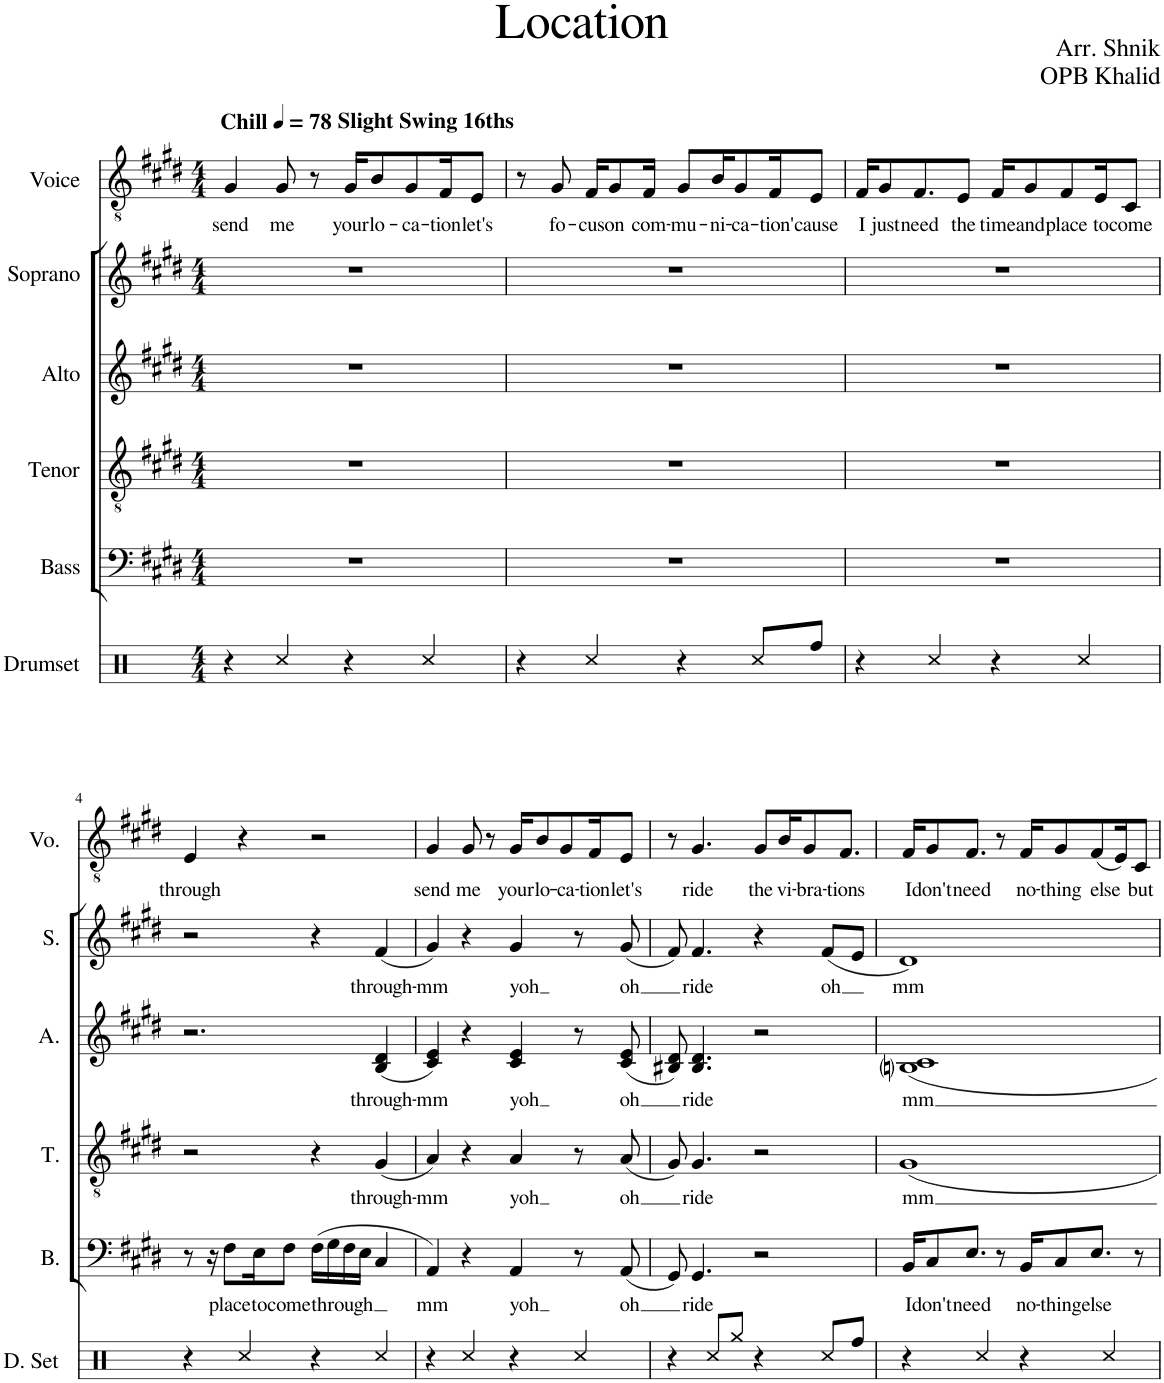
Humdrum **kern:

**kern	**kern	**text	**kern	**text	**kern	**text	**kern	**text	**kern	**text
*part6	*part5	*part5	*part4	*part4	*part3	*part3	*part2	*part2	*part1	*part1
*staff6	*staff5	*staff5	*staff4	*staff4	*staff3	*staff3	*staff2	*staff2	*staff1	*staff1
*I"Drumset	*I"Bass	*	*I"Tenor	*	*I"Alto	*	*I"Soprano	*	*I"Voice	*
*I'D. Set	*I'B.	*	*I'T.	*	*I'A.	*	*I'S.	*	*I'Vo.	*
*clefX	*clefF4	*	*clefGv2	*	*clefG2	*	*clefG2	*	*clefGv2	*
*k[f#c#g#d#]	*k[f#c#g#d#]	*	*k[f#c#g#d#]	*	*k[f#c#g#d#]	*	*k[f#c#g#d#]	*	*k[f#c#g#d#]	*
*M4/4	*M4/4	*	*M4/4	*	*M4/4	*	*M4/4	*	*M4/4	*
*MM78	*MM78	*	*MM78	*	*MM78	*	*MM78	*	*MM78	*
=1	=1	=1	=1	=1	=1	=1	=1	=1	=1	=1
!	!	!	!	!	!	!	!	!	!LO:TX:a:B:t=Chill	!
!	!	!	!	!	!	!	!	!	!LO:TX:a:B:t=Slight Swing 16ths	!
!	!	!	!	!	!	!	!	!	!	!LO:LY:b
4r	1r	.	1r	.	1r	.	1r	.	4G#/	send
!	!	!	!	!	!	!	!	!	!	!LO:LY:b
4Rcc/	.	.	.	.	.	.	.	.	8G#/	me
.	.	.	.	.	.	.	.	.	8r	.
!	!	!	!	!	!	!	!	!	!	!LO:LY:b
4r	.	.	.	.	.	.	.	.	16G#/KL	your
!	!	!	!	!	!	!	!	!	!	!LO:LY:b
.	.	.	.	.	.	.	.	.	8B/	lo-
!	!	!	!	!	!	!	!	!	!	!LO:LY:b
.	.	.	.	.	.	.	.	.	8G#/	-ca-
4Rcc/	.	.	.	.	.	.	.	.	.	.
!	!	!	!	!	!	!	!	!	!	!LO:LY:b
.	.	.	.	.	.	.	.	.	16F#/K	-tion
!	!	!	!	!	!	!	!	!	!	!LO:LY:b
.	.	.	.	.	.	.	.	.	8E/J	let's
=2	=2	=2	=2	=2	=2	=2	=2	=2	=2	=2
4r	1r	.	1r	.	1r	.	1r	.	8r	.
!	!	!	!	!	!	!	!	!	!	!LO:LY:b
.	.	.	.	.	.	.	.	.	8G#/	fo-
!	!	!	!	!	!	!	!	!	!	!LO:LY:b
4Rcc/	.	.	.	.	.	.	.	.	16F#/KL	-cus
!	!	!	!	!	!	!	!	!	!	!LO:LY:b
.	.	.	.	.	.	.	.	.	8G#/	on
!	!	!	!	!	!	!	!	!	!	!LO:LY:b
.	.	.	.	.	.	.	.	.	16F#/Jk	com-
!	!	!	!	!	!	!	!	!	!	!LO:LY:b
4r	.	.	.	.	.	.	.	.	8G#/L	-mu-
!	!	!	!	!	!	!	!	!	!	!LO:LY:b
.	.	.	.	.	.	.	.	.	16B/K	-ni-
!	!	!	!	!	!	!	!	!	!	!LO:LY:b
.	.	.	.	.	.	.	.	.	8G#/	-ca-
8Rcc/L	.	.	.	.	.	.	.	.	.	.
!	!	!	!	!	!	!	!	!	!	!LO:LY:b
.	.	.	.	.	.	.	.	.	16F#/K	-tion
!	!	!	!	!	!	!	!	!	!	!LO:LY:b
8Rff/J	.	.	.	.	.	.	.	.	8E/J	'cause
=3	=3	=3	=3	=3	=3	=3	=3	=3	=3	=3
!	!	!	!	!	!	!	!	!	!	!LO:LY:b
4r	1r	.	1r	.	1r	.	1r	.	16F#/KL	I
!	!	!	!	!	!	!	!	!	!	!LO:LY:b
.	.	.	.	.	.	.	.	.	8G#/	just
!	!	!	!	!	!	!	!	!	!	!LO:LY:b
.	.	.	.	.	.	.	.	.	8.F#/	need
4Rcc/	.	.	.	.	.	.	.	.	.	.
!	!	!	!	!	!	!	!	!	!	!LO:LY:b
.	.	.	.	.	.	.	.	.	8E/J	the
!	!	!	!	!	!	!	!	!	!	!LO:LY:b
4r	.	.	.	.	.	.	.	.	16F#/KL	time
!	!	!	!	!	!	!	!	!	!	!LO:LY:b
.	.	.	.	.	.	.	.	.	8G#/	and
!	!	!	!	!	!	!	!	!	!	!LO:LY:b
.	.	.	.	.	.	.	.	.	8F#/	place
4Rcc/	.	.	.	.	.	.	.	.	.	.
!	!	!	!	!	!	!	!	!	!	!LO:LY:b
.	.	.	.	.	.	.	.	.	16E/K	to
!	!	!	!	!	!	!	!	!	!	!LO:LY:b
.	.	.	.	.	.	.	.	.	8C#/J	come
!!LO:LB:g=z
=4	=4	=4	=4	=4	=4	=4	=4	=4	=4	=4
!	!	!	!	!	!	!	!	!	!	!LO:LY:b
4r	8r	.	2r	.	2.r	.	2r	.	4E/	through
.	16r	.	.	.	.	.	.	.	.	.
!	!	!LO:LY:b	!	!	!	!	!	!	!	!
.	8F#\L	place	.	.	.	.	.	.	.	.
4Rcc/	.	.	.	.	.	.	.	.	4r	.
!	!	!LO:LY:b	!	!	!	!	!	!	!	!
.	16E\K	to	.	.	.	.	.	.	.	.
!	!	!LO:LY:b	!	!	!	!	!	!	!	!
.	8F#\J	come	.	.	.	.	.	.	.	.
!	!	!LO:LY:b	!	!	!	!	!	!	!	!
4r	(16F#\LL	through	4r	.	.	.	4r	.	2r	.
.	16G#\	.	.	.	.	.	.	.	.	.
.	16F#\	.	.	.	.	.	.	.	.	.
.	16E\JJ	.	.	.	.	.	.	.	.	.
!	!	!	!	!LO:LY:b	!	!LO:LY:b	!	!LO:LY:b	!	!
4Rcc/	4C#/	.	(4G#/	through-	(4B/ 4d#/	through-	(4f#/	through-	.	.
=5	=5	=5	=5	=5	=5	=5	=5	=5	=5	=5
!	!	!LO:LY:b	!	!LO:LY:b	!	!LO:LY:b	!	!LO:LY:b	!	!LO:LY:b
4r	4AA/)	mm	4A/)	-mm	4c#/ 4e/)	-mm	4g#/)	-mm	4G#/	send
!	!	!	!	!	!	!	!	!	!	!LO:LY:b
4Rcc/	4r	.	4r	.	4r	.	4r	.	8G#/	me
.	.	.	.	.	.	.	.	.	8r	.
!	!	!LO:LY:b	!	!LO:LY:b	!	!LO:LY:b	!	!LO:LY:b	!	!LO:LY:b
4r	4AA/	-yoh	4A/	-yoh	4c#/ 4e/	-yoh	4g#/	-yoh	16G#/KL	your
!	!	!	!	!	!	!	!	!	!	!LO:LY:b
.	.	.	.	.	.	.	.	.	8B/	lo-
!	!	!	!	!	!	!	!	!	!	!LO:LY:b
.	.	.	.	.	.	.	.	.	8G#/	-ca-
4Rcc/	8r	.	8r	.	8r	.	8r	.	.	.
!	!	!	!	!	!	!	!	!	!	!LO:LY:b
.	.	.	.	.	.	.	.	.	16F#/K	-tion
!	!	!LO:LY:b	!	!LO:LY:b	!	!LO:LY:b	!	!LO:LY:b	!	!LO:LY:b
.	(8AA/	oh	(8A/	oh	(8c#/ 8e/	oh	(8g#/	oh	8E/J	let's
=6	=6	=6	=6	=6	=6	=6	=6	=6	=6	=6
4r	8GG#/)	.	8G#/)	.	8B#X/ 8d#/)	.	8f#/)	.	8r	.
!	!	!LO:LY:b	!	!LO:LY:b	!	!LO:LY:b	!	!LO:LY:b	!	!LO:LY:b
.	4.GG#/	ride	4.G#/	ride	4.B#/ 4.d#/	ride	4.f#/	ride	4.G#/	ride
8Rcc/L	.	.	.	.	.	.	.	.	.	.
8Rgg/J	.	.	.	.	.	.	.	.	.	.
!	!	!	!	!	!	!	!	!	!	!LO:LY:b
4r	2r	.	2r	.	2r	.	4r	.	8G#/L	the
!	!	!	!	!	!	!	!	!	!	!LO:LY:b
.	.	.	.	.	.	.	.	.	16B/K	vi-
!	!	!	!	!	!	!	!	!	!	!LO:LY:b
.	.	.	.	.	.	.	.	.	8G#/	-bra-
!	!	!	!	!	!	!	!	!LO:LY:b	!	!
8Rcc/L	.	.	.	.	.	.	(8f#/L	oh	.	.
!	!	!	!	!	!	!	!	!	!	!LO:LY:b
.	.	.	.	.	.	.	.	.	8.F#/J	-tions
8Rff/J	.	.	.	.	.	.	8e/J	.	.	.
=7	=7	=7	=7	=7	=7	=7	=7	=7	=7	=7
!	!	!LO:LY:b	!	!LO:LY:b	!	!LO:LY:b	!	!LO:LY:b	!	!LO:LY:b
4r	16BB/KL	I	1G#	mm	1Bni 1c#	mm	1d#)	mm	16F#/KL	I
!	!	!LO:LY:b	!	!	!	!	!	!	!	!LO:LY:b
.	8C#/	don't	.	.	.	.	.	.	8G#/	don't
!	!	!LO:LY:b	!	!	!	!	!	!	!	!LO:LY:b
.	8.E/J	need	.	.	.	.	.	.	8.F#/J	need
4Rcc/	.	.	.	.	.	.	.	.	.	.
.	8r	.	.	.	.	.	.	.	8r	.
!	!	!LO:LY:b	!	!	!	!	!	!	!	!LO:LY:b
4r	16BB/KL	no-	.	.	.	.	.	.	16F#/KL	no-
!	!	!LO:LY:b	!	!	!	!	!	!	!	!LO:LY:b
.	8C#/	-thing	.	.	.	.	.	.	8G#/	-thing
!	!	!LO:LY:b	!	!	!	!	!	!	!	!LO:LY:b
.	8.E/J	else	.	.	.	.	.	.	(8F#/	else
4Rcc/	.	.	.	.	.	.	.	.	.	.
.	.	.	.	.	.	.	.	.	16E/K)	.
!	!	!	!	!	!	!	!	!	!	!LO:LY:b
.	8r	.	.	.	.	.	.	.	8C#/J	but
=	=	=	=	=	=	=	=	=	=	=
*-	*-	*-	*-	*-	*-	*-	*-	*-	*-	*-
